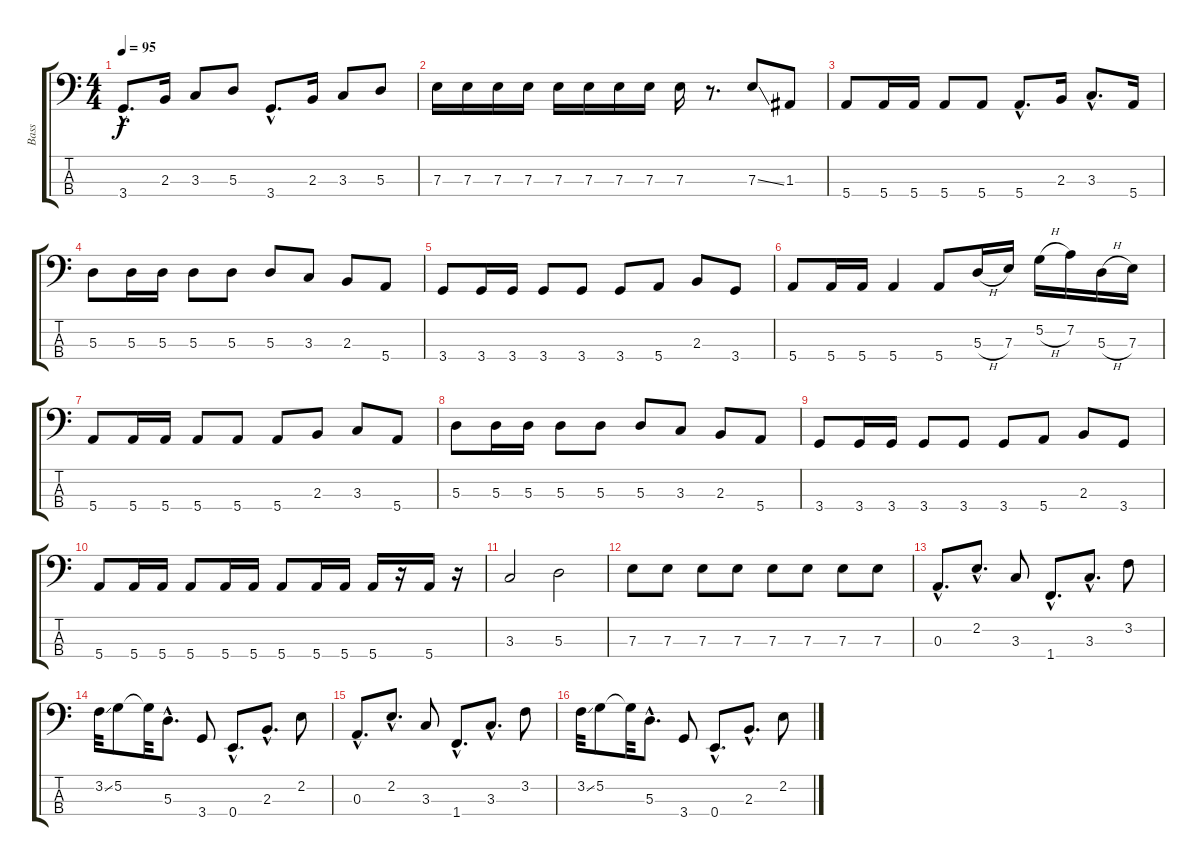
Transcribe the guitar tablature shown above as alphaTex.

\track ("Bass" "Bass") {instrument electricbassfinger}
\staff {score tabs}
\tuning (G2 D2 A1 E1) {hide}
\ts (4 4)
\tempo 95
\clef f4
\ks c
3.4{hac}.8{d dy f} 2.3.16 3.3.8 5.3.8 3.4{hac}.8{d} 2.3.16 3.3.8 5.3.8 |
7.3.16 7.3.16 7.3.16 7.3.16 7.3.16 7.3.16 7.3.16 7.3.16 7.3.16 r.8{d} 7.3{ss}.8 1.3.8 |
5.4.8 5.4.16 5.4.16 5.4.8 5.4.8 5.4{hac}.8{d} 2.3.16 3.3{hac}.8{d} 5.4.16 |
5.3.8 5.3.16 5.3.16 5.3.8 5.3.8 5.3.8 3.3.8 2.3.8 5.4.8 |
3.4.8 3.4.16 3.4.16 3.4.8 3.4.8 3.4.8 5.4.8 2.3.8 3.4.8 |
5.4.8 5.4.16 5.4.16 5.4.4 5.4.8 5.3{h}.16 7.3.16 5.2{h}.16 7.2.16 5.3{h}.16 7.3.16 |
5.4.8 5.4.16 5.4.16 5.4.8 5.4.8 5.4.8 2.3.8 3.3.8 5.4.8 |
5.3.8 5.3.16 5.3.16 5.3.8 5.3.8 5.3.8 3.3.8 2.3.8 5.4.8 |
3.4.8 3.4.16 3.4.16 3.4.8 3.4.8 3.4.8 5.4.8 2.3.8 3.4.8 |
5.4.8 5.4.16 5.4.16 5.4.8 5.4.16 5.4.16 5.4.8 5.4.16 5.4.16 5.4.16 r.16 5.4.16 r.16 |
3.3.2 5.3.2 |
7.3.8 7.3.8 7.3.8 7.3.8 7.3.8 7.3.8 7.3.8 7.3.8 |
0.3{hac}.8{d} 2.2{hac}.8{d} 3.3.8 1.4{hac}.8{d} 3.3{hac}.8{d} 3.2.8 |
3.2{ss}.32 5.2.8 5.2{t}.32 5.3{hac}.8{d} 3.4.8 0.4{hac}.8{d} 2.3{hac}.8{d} 2.2.8 |
0.3{hac}.8{d} 2.2{hac}.8{d} 3.3.8 1.4{hac}.8{d} 3.3{hac}.8{d} 3.2.8 |
3.2{ss}.32 5.2.8 5.2{t}.32 5.3{hac}.8{d} 3.4.8 0.4{hac}.8{d} 2.3{hac}.8{d} 2.2.8
